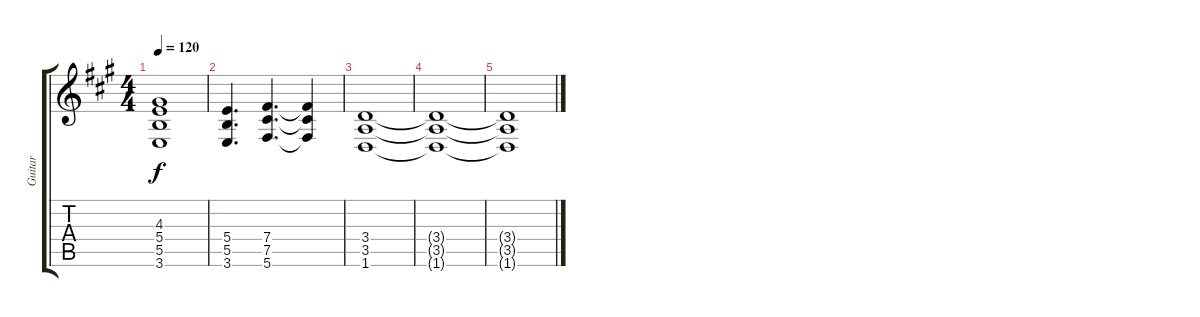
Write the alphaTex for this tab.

\track ("Guitar" "Guitar") {instrument distortionguitar}
\staff {score tabs}
\tuning (Db4 Ab3 E3 B2 Gb2 Db2) {hide}
\ts (4 4)
\tempo 120
\clef g2
\ks a
(4.3 5.4 5.5 3.6).1{dy f} |
(5.4 5.5 3.6).4{d} (7.4 7.5 5.6).4{d} (7.4{t} 7.5{t} 5.6{t}).4 |
(3.4 3.5 1.6).1 |
(3.4{t} 3.5{t} 1.6{t}).1 |
(3.4{t} 3.5{t} 1.6{t}).1
